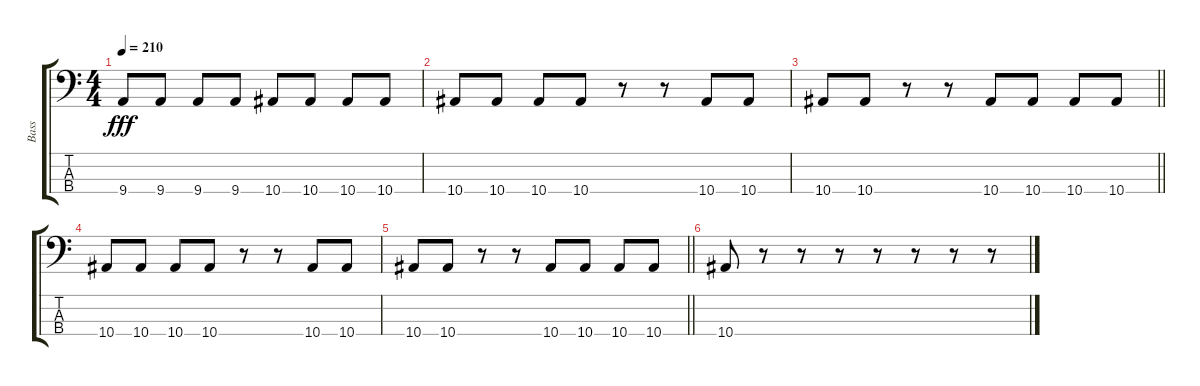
\track ("Bass" "Bass") {instrument electricbasspick}
\staff {score tabs}
\tuning (F2 C2 G1 C1) {hide}
\ts (4 4)
\tempo 210
\clef f4
\ks c
9.4.8{dy fff} 9.4.8 9.4.8 9.4.8 10.4.8 10.4.8 10.4.8 10.4.8 |
10.4.8 10.4.8 10.4.8 10.4.8 r.8 r.8 10.4.8 10.4.8 |
\barLineRight lightlight
10.4.8 10.4.8 r.8 r.8 10.4.8 10.4.8 10.4.8 10.4.8 |
10.4.8 10.4.8 10.4.8 10.4.8 r.8 r.8 10.4.8 10.4.8 |
\barLineRight lightlight
10.4.8 10.4.8 r.8 r.8 10.4.8 10.4.8 10.4.8 10.4.8 |
10.4.8 r.8 r.8 r.8 r.8 r.8 r.8 r.8
